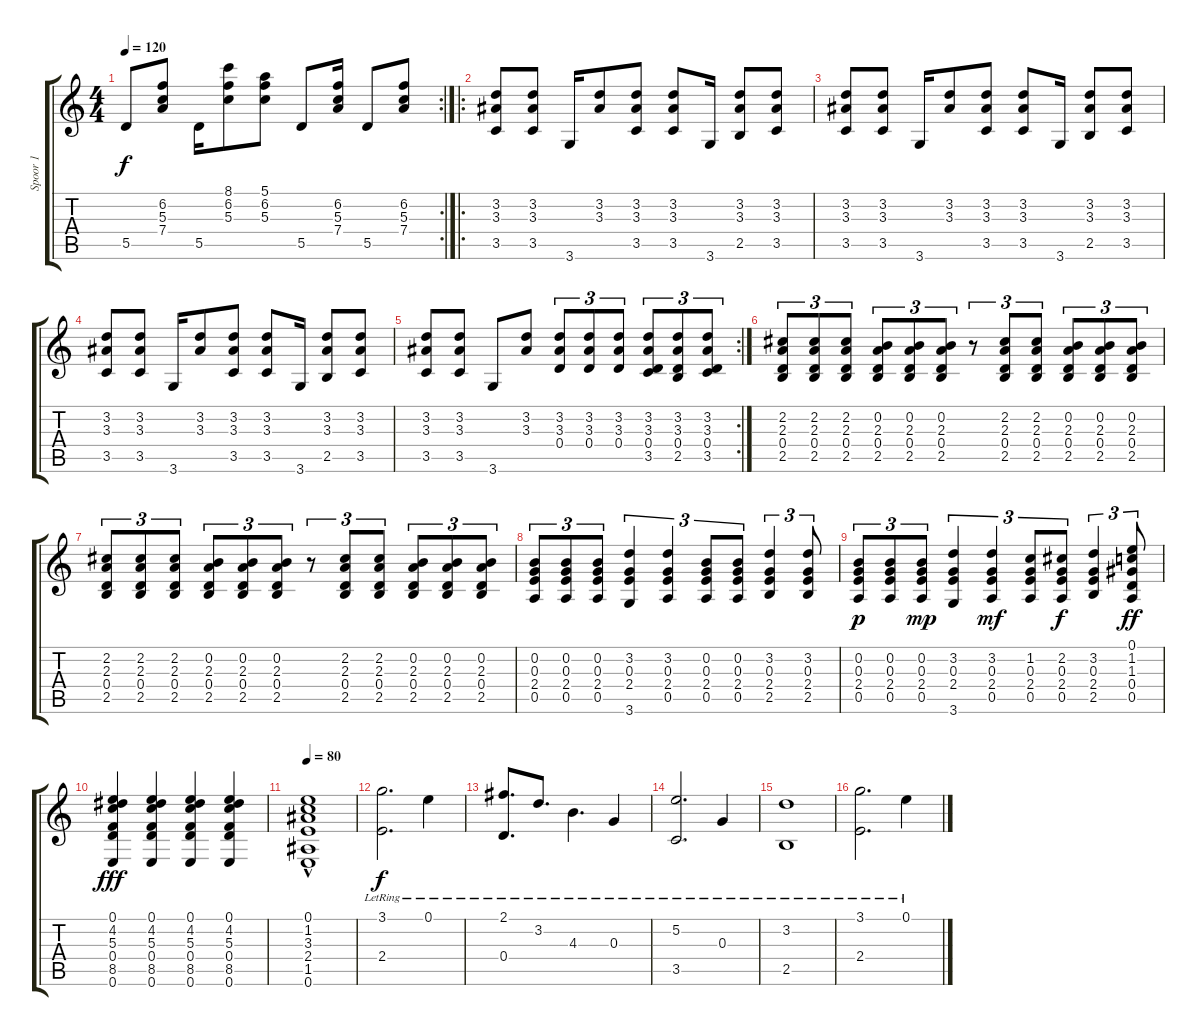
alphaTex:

\track ("Spoor 1" "Spoor 1") {instrument acousticguitarnylon}
\staff {score tabs}
\tuning (E4 B3 G3 D3 A2 E2) {hide}
\rc 2
\ts (4 4)
\tempo 120
\clef g2
\ks c
5.5.8{dy f} (6.2 5.3 7.4).8 5.5.16 (8.1 6.2 5.3).8 (5.1 6.2 5.3).8 5.5.8 (6.2 5.3 7.4).16 5.5.8 (6.2 5.3 7.4).8 |
\ro
(3.2 3.3 3.5).8 (3.2 3.3 3.5).8 3.6.16 (3.2 3.3).8 (3.2 3.3 3.5).8 (3.2 3.3 3.5).8 3.6.16 (3.2 3.3 2.5).8 (3.2 3.3 3.5).8 |
(3.2 3.3 3.5).8 (3.2 3.3 3.5).8 3.6.16 (3.2 3.3).8 (3.2 3.3 3.5).8 (3.2 3.3 3.5).8 3.6.16 (3.2 3.3 2.5).8 (3.2 3.3 3.5).8 |
(3.2 3.3 3.5).8 (3.2 3.3 3.5).8 3.6.16 (3.2 3.3).8 (3.2 3.3 3.5).8 (3.2 3.3 3.5).8 3.6.16 (3.2 3.3 2.5).8 (3.2 3.3 3.5).8 |
\rc 2
(3.2 3.3 3.5).8 (3.2 3.3 3.5).8 3.6.8 (3.2 3.3).8 (3.2 3.3 0.4).8{tu (3 2)} (3.2 3.3 0.4).8{tu (3 2)} (3.2 3.3 0.4).8{tu (3 2)} (3.2 3.3 0.4 3.5).8{tu (3 2)} (3.2 3.3 0.4 2.5).8{tu (3 2)} (3.2 3.3 0.4 3.5).8{tu (3 2)} |
(2.2 2.3 0.4 2.5).8{tu (3 2)} (2.2 2.3 0.4 2.5).8{tu (3 2)} (2.2 2.3 0.4 2.5).8{tu (3 2)} (0.2 2.3 0.4 2.5).8{tu (3 2)} (0.2 2.3 0.4 2.5).8{tu (3 2)} (0.2 2.3 0.4 2.5).8{tu (3 2)} r.8{tu (3 2)} (2.2 2.3 0.4 2.5).8{tu (3 2)} (2.2 2.3 0.4 2.5).8{tu (3 2)} (0.2 2.3 0.4 2.5).8{tu (3 2)} (0.2 2.3 0.4 2.5).8{tu (3 2)} (0.2 2.3 0.4 2.5).8{tu (3 2)} |
(2.2 2.3 0.4 2.5).8{tu (3 2)} (2.2 2.3 0.4 2.5).8{tu (3 2)} (2.2 2.3 0.4 2.5).8{tu (3 2)} (0.2 2.3 0.4 2.5).8{tu (3 2)} (0.2 2.3 0.4 2.5).8{tu (3 2)} (0.2 2.3 0.4 2.5).8{tu (3 2)} r.8{tu (3 2)} (2.2 2.3 0.4 2.5).8{tu (3 2)} (2.2 2.3 0.4 2.5).8{tu (3 2)} (0.2 2.3 0.4 2.5).8{tu (3 2)} (0.2 2.3 0.4 2.5).8{tu (3 2)} (0.2 2.3 0.4 2.5).8{tu (3 2)} |
(0.2 0.3 2.4 0.5).8{tu (3 2)} (0.2 0.3 2.4 0.5).8{tu (3 2)} (0.2 0.3 2.4 0.5).8{tu (3 2)} (3.2 0.3 2.4 3.6).4{tu (3 2)} (3.2 0.3 2.4 0.5).4{tu (3 2)} (0.2 0.3 2.4 0.5).8{tu (3 2)} (0.2 0.3 2.4 0.5).8{tu (3 2)} (3.2 0.3 2.4 2.5).4{tu (3 2)} (3.2 0.3 2.4 2.5).8{tu (3 2)} |
(0.2 0.3 2.4 0.5).8{tu (3 2) dy p} (0.2 0.3 2.4 0.5).8{tu (3 2)} (0.2 0.3 2.4 0.5).8{tu (3 2) dy mp} (3.2 0.3 2.4 3.6).4{tu (3 2)} (3.2 0.3 2.4 0.5).4{tu (3 2) dy mf} (1.2 0.3 2.4 0.5).8{tu (3 2)} (2.2 0.3 2.4 0.5).8{tu (3 2) dy f} (3.2 0.3 2.4 2.5).4{tu (3 2)} (0.1 1.2 1.3 0.4 0.5).8{tu (3 2) dy ff} |
(0.1 4.2 5.3 0.4 8.5 0.6).4{dy fff} (0.1 4.2 5.3 0.4 8.5 0.6).4 (0.1 4.2 5.3 0.4 8.5 0.6).4 (0.1 4.2 5.3 0.4 8.5 0.6).4 |
\tempo 80
(0.1{hac} 1.2{hac} 3.3{hac} 2.4{hac} 1.5{hac} 0.6{hac}).1 |
(3.1{lr} 2.4{lr}).2{d dy f} 0.1{lr}.4 |
(2.1{lr} 0.4{lr}).8{d} 3.2{lr}.8{d} 4.3{lr}.4{d} 0.3{lr}.4 |
(5.2{lr} 3.5{lr}).2{d} 0.3{lr}.4 |
(3.2{lr} 2.5{lr}).1 |
(3.1{lr} 2.4{lr}).2{d} 0.1{lr}.4
